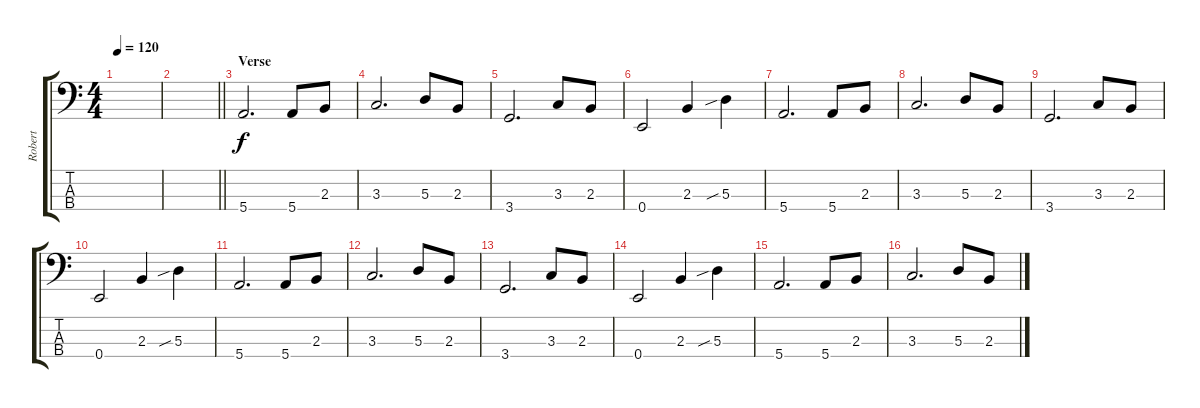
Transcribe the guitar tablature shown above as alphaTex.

\track ("Robert" "Robert") {instrument electricbassfinger}
\staff {score tabs}
\tuning (G2 D2 A1 E1) {hide}
\ts (4 4)
\tempo 120
\clef f4
\ks c
|
\barLineRight lightlight
|
\section ("" "Verse")
5.4.2{d} 5.4.8 2.3.8 |
3.3.2{d} 5.3.8 2.3.8 |
3.4.2{d} 3.3.8 2.3.8 |
0.4.2 2.3.4 5.3{sib}.4 |
5.4.2{d} 5.4.8 2.3.8 |
3.3.2{d} 5.3.8 2.3.8 |
3.4.2{d} 3.3.8 2.3.8 |
0.4.2 2.3.4 5.3{sib}.4 |
5.4.2{d} 5.4.8 2.3.8 |
3.3.2{d} 5.3.8 2.3.8 |
3.4.2{d} 3.3.8 2.3.8 |
0.4.2 2.3.4 5.3{sib}.4 |
5.4.2{d} 5.4.8 2.3.8 |
3.3.2{d} 5.3.8 2.3.8
